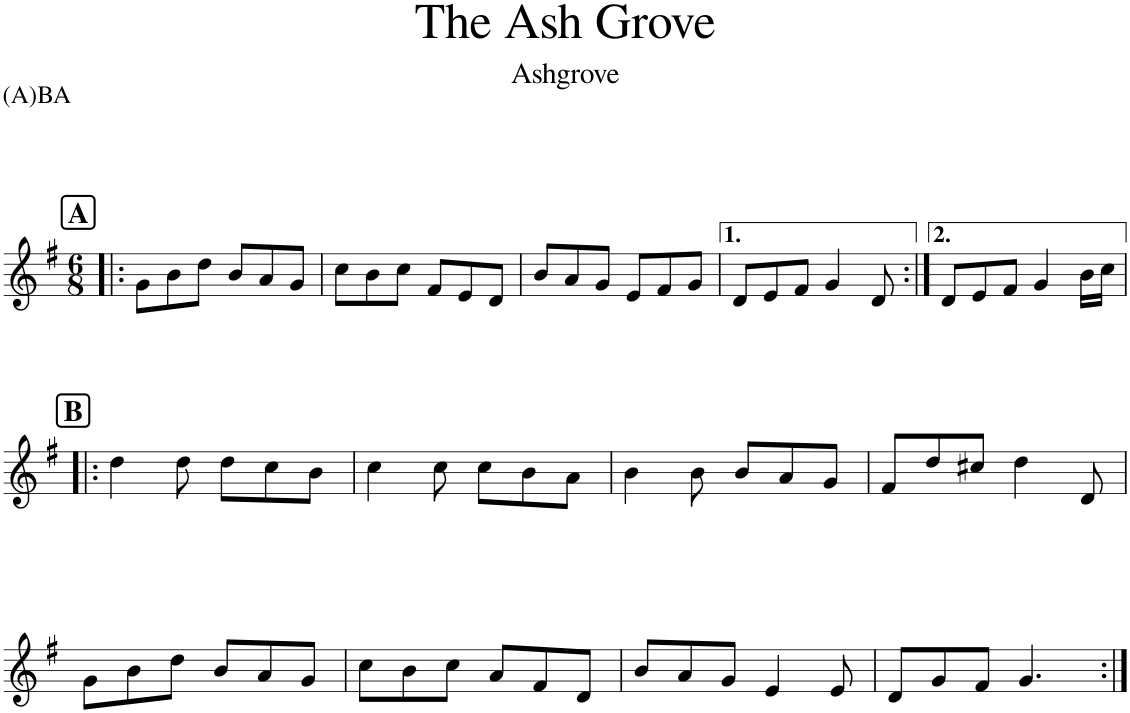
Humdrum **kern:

**kern
*part1
*staff1
*I"Piano
*I'Pno.
*clefG2
*k[f#]
*M6/8
!!LO:REH:place=s1:a:B:cj:fs=14:t=A
=1!|:
8g\L
8b\
8dd\J
8b/L
8a/
8g/J
=2
8cc\L
8b\
8cc\J
8f#/L
8e/
8d/J
=3
8b/L
8a/
8g/J
8e/L
8f#/
8g/J
=4
8d/L
8e/
8f#/J
4g/
8d/
=5:|!
8d/L
8e/
8f#/J
4g/
16b\LL
16cc\JJ
!!LO:LB:g=z
!!LO:REH:place=s1:a:B:cj:fs=14:t=B
=6!|:
4dd\
8dd\
8dd\L
8cc\
8b\J
=7
4cc\
8cc\
8cc\L
8b\
8a\J
=8
4b\
8b\
8b/L
8a/
8g/J
=9
8f#/L
8dd/
8cc#X/J
4dd\
8d/
!!LO:LB:g=z
=10
8g\L
8b\
8dd\J
8b/L
8a/
8g/J
=11
8cc\L
8b\
8cc\J
8a/L
8f#/
8d/J
=12
8b/L
8a/
8g/J
4e/
8e/
=13
8d/L
8g/
8f#/J
4.g/
=:|!
*-
